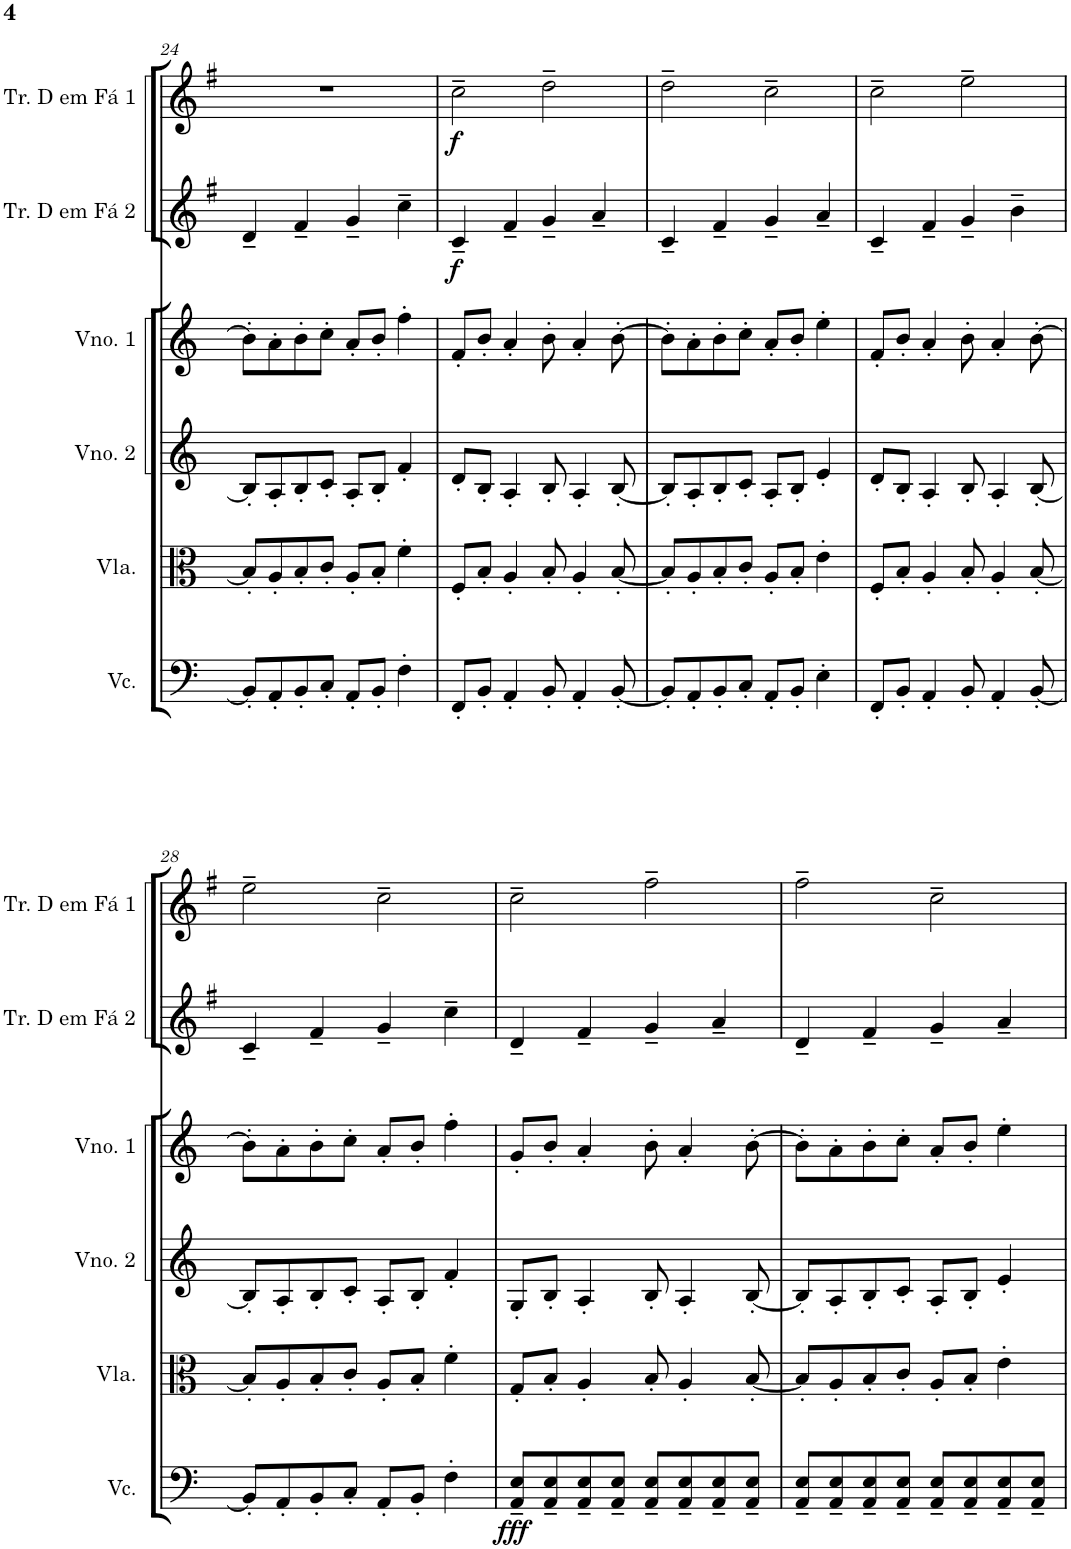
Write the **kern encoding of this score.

**kern	**dynam	**kern	**kern	**kern	**kern	**dynam	**kern	**dynam
*part6	*part6	*part5	*part4	*part3	*part2	*part2	*part1	*part1
*staff6	*staff6	*staff5	*staff4	*staff3	*staff2	*staff2	*staff1	*staff1
*I"Violoncelo	*	*I"Viola	*I"Violino 2	*I"Violino 1	*I"Trompa em Fá 2	*	*I"Trompa em Fá 1	*
*I'Vc.	*	*I'Vla.	*I'Vno. 2	*I'Vno. 1	*	*	*	*
!!LO:PB:g=z
*clefF4	*	*clefC3	*clefG2	*clefG2	*clefG2	*	*clefG2	*
*	*	*	*	*	*Trd4c7	*	*Trd4c7	*
*k[]	*	*k[]	*k[]	*k[]	*k[f#]	*	*k[f#]	*
*M4/4	*	*M4/4	*M4/4	*M4/4	*M4/4	*	*M4/4	*
=24	=24	=24	=24	=24	=24	=24	=24	=24
8BB'/L]	.	8B'/L]	8B'/L]	8b'\L]	4d~/	.	1r	.
8AA'/	.	8A'/	8A'/	8a'\	.	.	.	.
8BB'/	.	8B'/	8B'/	8b'\	4f#~/	.	.	.
8C'/J	.	8c'/J	8c'/J	8cc'\J	.	.	.	.
8AA'/L	.	8A'/L	8A'/L	8a'/L	4g~/	.	.	.
8BB'/J	.	8B'/J	8B'/J	8b'/J	.	.	.	.
4F'\	.	4f'\	4f'/	4ff'\	4cc~\	.	.	.
=25	=25	=25	=25	=25	=25	=25	=25	=25
!	!	!	!	!	!	!LO:DY:b	!	!LO:DY:b
8FF'/L	.	8F'/L	8d'/L	8f'/L	4c~/	f	2cc~\	f
8BB'/J	.	8B'/J	8B'/J	8b'/J	.	.	.	.
4AA'/	.	4A'/	4A'/	4a'/	4f#~/	.	.	.
8BB'/	.	8B'/	8B'/	8b'\	4g~/	.	2dd~\	.
4AA'/	.	4A'/	4A'/	4a'/	.	.	.	.
.	.	.	.	.	4a~/	.	.	.
[8BB'/	.	[8B'/	[8B'/	[8b'\	.	.	.	.
=26	=26	=26	=26	=26	=26	=26	=26	=26
8BB'/L]	.	8B'/L]	8B'/L]	8b'\L]	4c~/	.	2dd~\	.
8AA'/	.	8A'/	8A'/	8a'\	.	.	.	.
8BB'/	.	8B'/	8B'/	8b'\	4f#~/	.	.	.
8C'/J	.	8c'/J	8c'/J	8cc'\J	.	.	.	.
8AA'/L	.	8A'/L	8A'/L	8a'/L	4g~/	.	2cc~\	.
8BB'/J	.	8B'/J	8B'/J	8b'/J	.	.	.	.
4E'\	.	4e'\	4e'/	4ee'\	4a~/	.	.	.
=27	=27	=27	=27	=27	=27	=27	=27	=27
8FF'/L	.	8F'/L	8d'/L	8f'/L	4c~/	.	2cc~\	.
8BB'/J	.	8B'/J	8B'/J	8b'/J	.	.	.	.
4AA'/	.	4A'/	4A'/	4a'/	4f#~/	.	.	.
8BB'/	.	8B'/	8B'/	8b'\	4g~/	.	2ee~\	.
4AA'/	.	4A'/	4A'/	4a'/	.	.	.	.
.	.	.	.	.	4b~\	.	.	.
[8BB'/	.	[8B'/	[8B'/	[8b'\	.	.	.	.
!!LO:LB:g=z
=28	=28	=28	=28	=28	=28	=28	=28	=28
8BB'/L]	.	8B'/L]	8B'/L]	8b'\L]	4c~/	.	2ee~\	.
8AA'/	.	8A'/	8A'/	8a'\	.	.	.	.
8BB'/	.	8B'/	8B'/	8b'\	4f#~/	.	.	.
8C'/J	.	8c'/J	8c'/J	8cc'\J	.	.	.	.
8AA'/L	.	8A'/L	8A'/L	8a'/L	4g~/	.	2cc~\	.
8BB'/J	.	8B'/J	8B'/J	8b'/J	.	.	.	.
4F'\	.	4f'\	4f'/	4ff'\	4cc~\	.	.	.
=29	=29	=29	=29	=29	=29	=29	=29	=29
!	!LO:DY:b	!	!	!	!	!	!	!
8AA/~ 8E/~L	fff	8G'/L	8G'/L	8g'/L	4d~/	.	2cc~\	.
8AA/~ 8E/~	.	8B'/J	8B'/J	8b'/J	.	.	.	.
8AA/~ 8E/~	.	4A'/	4A'/	4a'/	4f#~/	.	.	.
8AA/~ 8E/~J	.	.	.	.	.	.	.	.
8AA/~ 8E/~L	.	8B'/	8B'/	8b'\	4g~/	.	2ff#~\	.
8AA/~ 8E/~	.	4A'/	4A'/	4a'/	.	.	.	.
8AA/~ 8E/~	.	.	.	.	4a~/	.	.	.
8AA/~ 8E/~J	.	[8B'/	[8B'/	[8b'\	.	.	.	.
=30	=30	=30	=30	=30	=30	=30	=30	=30
8AA/~ 8E/~L	.	8B'/L]	8B'/L]	8b'\L]	4d~/	.	2ff#~\	.
8AA/~ 8E/~	.	8A'/	8A'/	8a'\	.	.	.	.
8AA/~ 8E/~	.	8B'/	8B'/	8b'\	4f#~/	.	.	.
8AA/~ 8E/~J	.	8c'/J	8c'/J	8cc'\J	.	.	.	.
8AA/~ 8E/~L	.	8A'/L	8A'/L	8a'/L	4g~/	.	2cc~\	.
8AA/~ 8E/~	.	8B'/J	8B'/J	8b'/J	.	.	.	.
8AA/~ 8E/~	.	4e'\	4e'/	4ee'\	4a~/	.	.	.
8AA/~ 8E/~J	.	.	.	.	.	.	.	.
=	=	=	=	=	=	=	=	=
*-	*-	*-	*-	*-	*-	*-	*-	*-
